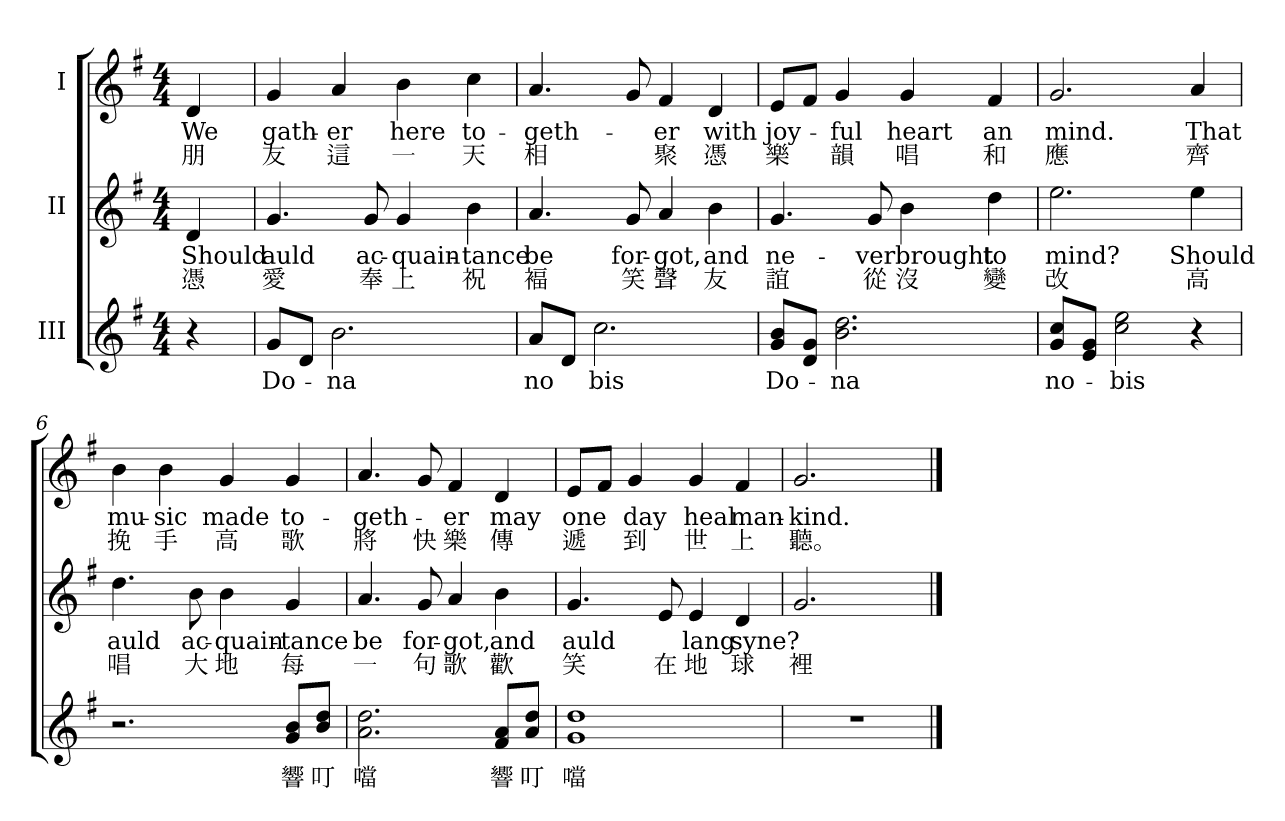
**kern	**text	**kern	**text	**text	**kern	**text	**text
*part3	*part3	*part2	*part2	*part2	*part1	*part1	*part1
*staff3	*staff3	*staff2	*staff2	*staff2	*staff1	*staff1	*staff1
*I"III	*	*I"II	*	*	*I"I	*	*
*clefG2	*	*clefG2	*	*	*clefG2	*	*
*k[f#]	*	*k[f#]	*	*	*k[f#]	*	*
*G:	*	*G:	*	*	*G:	*	*
*M4/4	*	*M4/4	*	*	*M4/4	*	*
*MM80	*	*MM80	*	*	*MM80	*	*
=1	=1	=1	=1	=1	=1	=1	=1
!	!	!	!LO:LY:b	!LO:LY:b	!	!LO:LY:b	!LO:LY:b
4r	.	4d/	Should	憑	4d/	We	朋
=2	=2	=2	=2	=2	=2	=2	=2
!	!LO:LY:b	!	!LO:LY:b	!LO:LY:b	!	!LO:LY:b	!LO:LY:b
8g/L	Do-	4.g/	auld	愛	4g/	gath-	友
8d/J	.	.	.	.	.	.	.
!	!LO:LY:b	!	!	!	!	!LO:LY:b	!LO:LY:b
2.b\	-na	.	.	.	4a/	-er	這
!	!	!	!LO:LY:b	!LO:LY:b	!	!	!
.	.	8g/	ac-	奉	.	.	.
!	!	!	!LO:LY:b	!LO:LY:b	!	!LO:LY:b	!LO:LY:b
.	.	4g/	-quain-	上	4b\	here	一
!	!	!	!LO:LY:b	!LO:LY:b	!	!LO:LY:b	!LO:LY:b
.	.	4b\	-tance	祝	4cc\	to-	天
=3	=3	=3	=3	=3	=3	=3	=3
!	!LO:LY:b	!	!LO:LY:b	!LO:LY:b	!	!LO:LY:b	!LO:LY:b
8a/L	no	4.a/	be	褔	4.a/	-geth-	相
8d/J	.	.	.	.	.	.	.
!	!LO:LY:b	!	!	!	!	!	!
2.cc\	bis	.	.	.	.	.	.
!	!	!	!LO:LY:b	!LO:LY:b	!	!	!
.	.	8g/	for-	笑	8g/	.	.
!	!	!	!LO:LY:b	!LO:LY:b	!	!LO:LY:b	!LO:LY:b
.	.	4a/	-got,	聲	4f#/	-er	聚
!	!	!	!LO:LY:b	!LO:LY:b	!	!LO:LY:b	!LO:LY:b
.	.	4b\	and	友	4d/	with	憑
!!LO:LB:g=z
=4	=4	=4	=4	=4	=4	=4	=4
!	!LO:LY:b	!	!LO:LY:b	!LO:LY:b	!	!LO:LY:b	!LO:LY:b
8g/ 8b/L	Do-	4.g/	ne-	誼	8e/L	joy-	樂
8d/ 8g/J	.	.	.	.	8f#/J	.	.
!	!LO:LY:b	!	!	!	!	!LO:LY:b	!LO:LY:b
2.b\ 2.dd\	-na	.	.	.	4g/	-ful	韻
!	!	!	!LO:LY:b	!LO:LY:b	!	!	!
.	.	8g/	-ver	從	.	.	.
!	!	!	!LO:LY:b	!LO:LY:b	!	!LO:LY:b	!LO:LY:b
.	.	4b\	brought	沒	4g/	heart	唱
!	!	!	!LO:LY:b	!LO:LY:b	!	!LO:LY:b	!LO:LY:b
.	.	4dd\	to	變	4f#/	an	和
=5	=5	=5	=5	=5	=5	=5	=5
!	!LO:LY:b	!	!LO:LY:b	!LO:LY:b	!	!LO:LY:b	!LO:LY:b
8g/ 8cc/L	no-	2.ee\	mind?	改	2.g/	mind.	應
8e/ 8g/J	.	.	.	.	.	.	.
!	!LO:LY:b	!	!	!	!	!	!
2cc\ 2ee\	-bis	.	.	.	.	.	.
!	!	!	!LO:LY:b	!LO:LY:b	!	!LO:LY:b	!LO:LY:b
4r	.	4ee\	Should	高	4a/	That	齊
!!LO:PB:g=z
=6	=6	=6	=6	=6	=6	=6	=6
!	!	!	!LO:LY:b	!LO:LY:b	!	!LO:LY:b	!LO:LY:b
2.r	.	4.dd\	auld	唱	4b\	mu-	挽
!	!	!	!	!	!	!LO:LY:b	!LO:LY:b
.	.	.	.	.	4b\	-sic	手
!	!	!	!LO:LY:b	!LO:LY:b	!	!	!
.	.	8b\	ac-	大	.	.	.
!	!	!	!LO:LY:b	!LO:LY:b	!	!LO:LY:b	!LO:LY:b
.	.	4b\	-quain-	地	4g/	made	高
!	!LO:LY:b	!	!LO:LY:b	!LO:LY:b	!	!LO:LY:b	!LO:LY:b
8g/ 8b/L	響	4g/	-tance	每	4g/	to-	歌
!	!LO:LY:b	!	!	!	!	!	!
8b/ 8dd/J	叮	.	.	.	.	.	.
=7	=7	=7	=7	=7	=7	=7	=7
!	!LO:LY:b	!	!LO:LY:b	!LO:LY:b	!	!LO:LY:b	!LO:LY:b
2.a\ 2.dd\	噹	4.a/	be	一	4.a/	-geth-	將
!	!	!	!LO:LY:b	!LO:LY:b	!	!	!LO:LY:b
.	.	8g/	for-	句	8g/	.	快
!	!	!	!LO:LY:b	!LO:LY:b	!	!LO:LY:b	!LO:LY:b
.	.	4a/	-got,	歌	4f#/	-er	樂
!	!LO:LY:b	!	!LO:LY:b	!LO:LY:b	!	!LO:LY:b	!LO:LY:b
8f#/ 8a/L	響	4b\	and	歡	4d/	may	傳
!	!LO:LY:b	!	!	!	!	!	!
8a/ 8dd/J	叮	.	.	.	.	.	.
=8	=8	=8	=8	=8	=8	=8	=8
!	!LO:LY:b	!	!LO:LY:b	!LO:LY:b	!	!LO:LY:b	!LO:LY:b
1g 1dd	噹	4.g/	auld	笑	8e/L	one	遞
.	.	.	.	.	8f#/J	.	.
!	!	!	!	!	!	!LO:LY:b	!LO:LY:b
.	.	.	.	.	4g/	day	到
!	!	!	!	!LO:LY:b	!	!	!
.	.	8e/	.	在	.	.	.
!	!	!	!LO:LY:b	!LO:LY:b	!	!LO:LY:b	!LO:LY:b
.	.	4e/	lang	地	4g/	heal	世
!	!	!	!LO:LY:b	!LO:LY:b	!	!LO:LY:b	!LO:LY:b
.	.	4d/	syne?	球	4f#/	man-	上
!!LO:LB:g=z
=9	=9	=9	=9	=9	=9	=9	=9
!	!	!	!	!LO:LY:b	!	!LO:LY:b	!LO:LY:b
1r	.	2.g/	.	裡	2.g/	-kind.	聽。
.	.	4ryy	.	.	4ryy	.	.
==	==	==	==	==	==	==	==
*-	*-	*-	*-	*-	*-	*-	*-
